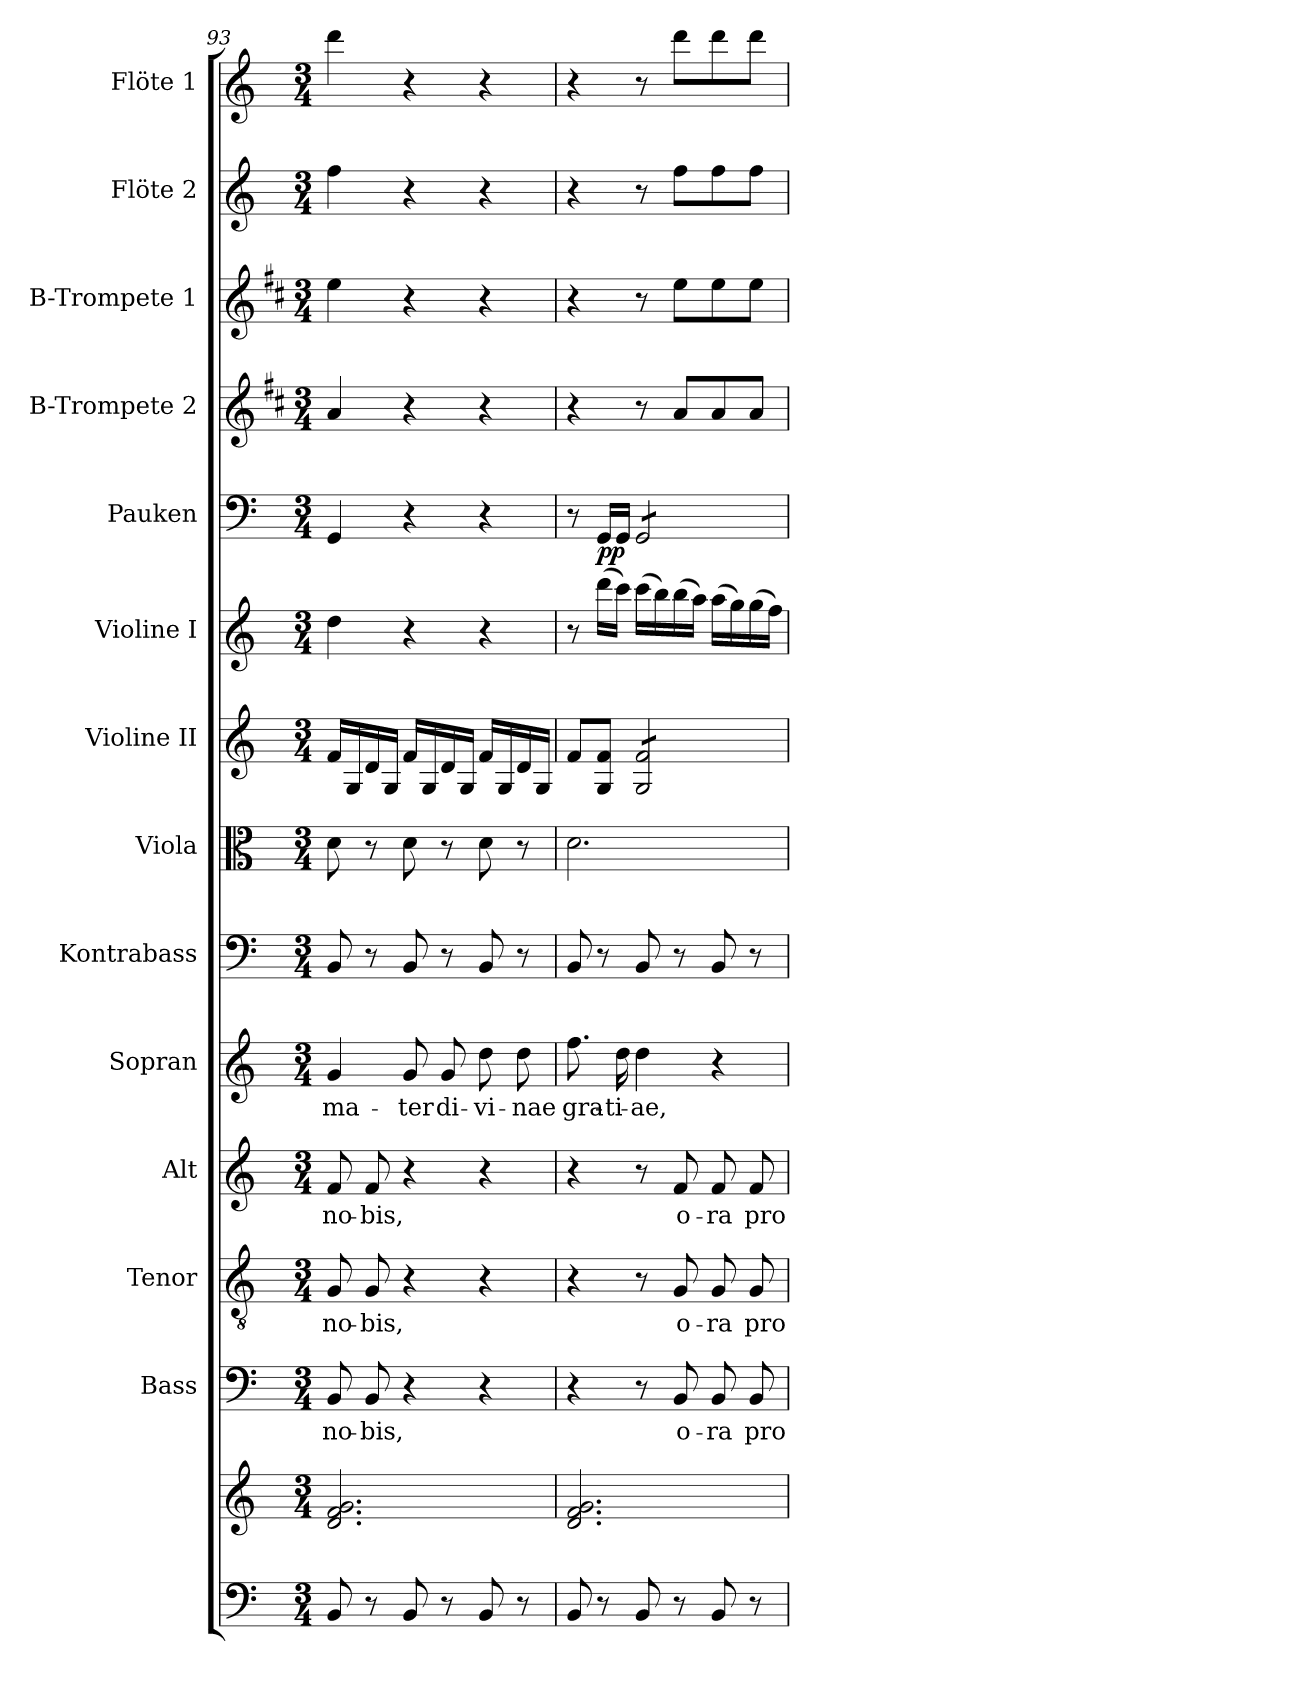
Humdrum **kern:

**kern	**kern	**kern	**text	**kern	**text	**kern	**text	**kern	**text	**kern	**kern	**kern	**kern	**kern	**dynam	**kern	**kern	**kern	**kern
*part14	*part14	*part13	*part13	*part12	*part12	*part11	*part11	*part10	*part10	*part9	*part8	*part7	*part6	*part5	*part5	*part4	*part3	*part2	*part1
*staff15	*staff14	*staff13	*staff13	*staff12	*staff12	*staff11	*staff11	*staff10	*staff10	*staff9	*staff8	*staff7	*staff6	*staff5	*staff5	*staff4	*staff3	*staff2	*staff1
*	*	*I"Bass	*	*I"Tenor	*	*I"Alt	*	*I"Sopran	*	*I"Kontrabass	*I"Viola	*I"Violine II	*I"Violine I	*I"Pauken	*	*I"B-Trompete 2	*I"B-Trompete 1	*I"Flöte 2	*I"Flöte 1
*	*	*I'B.	*	*I'T.	*	*I'A.	*	*I'S.	*	*I'Kb.	*I'Vla.	*I'Vl. II	*I'Vl. I	*I'Pk.	*	*I'B Trp. 2	*I'B Trp. 1	*I'Fl. 2	*I'Fl. 1
*clefF4	*clefG2	*clefF4	*	*clefGv2	*	*clefG2	*	*clefG2	*	*clefF4	*clefC3	*clefG2	*clefG2	*clefF4	*	*clefG2	*clefG2	*clefG2	*clefG2
*	*	*	*	*	*	*	*	*	*	*ITrd7c12	*	*	*	*	*	*ITrd1c2	*ITrd1c2	*	*
*k[]	*k[]	*k[]	*	*k[]	*	*k[]	*	*k[]	*	*k[]	*k[]	*k[]	*k[]	*k[]	*	*k[]	*k[]	*k[]	*k[]
*C:	*C:	*C:	*	*C:	*	*C:	*	*C:	*	*C:	*C:	*C:	*C:	*C:	*	*C:	*C:	*C:	*C:
*M3/4	*M3/4	*M3/4	*	*M3/4	*	*M3/4	*	*M3/4	*	*M3/4	*M3/4	*M3/4	*M3/4	*M3/4	*	*M3/4	*M3/4	*M3/4	*M3/4
=93	=93	=93	=93	=93	=93	=93	=93	=93	=93	=93	=93	=93	=93	=93	=93	=93	=93	=93	=93
!	!	!	!LO:LY:b	!	!LO:LY:b	!	!LO:LY:b	!	!LO:LY:b	!	!	!	!	!	!	!	!	!	!
8BB/	2.d/ 2.f/ 2.g/	8BB/	no-	8G/	no-	8f/	no-	4g/	ma-	8BBB/	8d\	16f/LL	4dd\	4GG/	.	4g/	4dd\	4ff\	4ddd\
.	.	.	.	.	.	.	.	.	.	.	.	16G/	.	.	.	.	.	.	.
!	!	!	!LO:LY:b	!	!LO:LY:b	!	!LO:LY:b	!	!	!	!	!	!	!	!	!	!	!	!
8r	.	8BB/	-bis,	8G/	-bis,	8f/	-bis,	.	.	8r	8r	16d/	.	.	.	.	.	.	.
.	.	.	.	.	.	.	.	.	.	.	.	16G/JJ	.	.	.	.	.	.	.
!	!	!	!	!	!	!	!	!	!LO:LY:b	!	!	!	!	!	!	!	!	!	!
8BB/	.	4r	.	4r	.	4r	.	8g/	-ter	8BBB/	8d\	16f/LL	4r	4r	.	4r	4r	4r	4r
.	.	.	.	.	.	.	.	.	.	.	.	16G/	.	.	.	.	.	.	.
!	!	!	!	!	!	!	!	!	!LO:LY:b	!	!	!	!	!	!	!	!	!	!
8r	.	.	.	.	.	.	.	8g/	di-	8r	8r	16d/	.	.	.	.	.	.	.
.	.	.	.	.	.	.	.	.	.	.	.	16G/JJ	.	.	.	.	.	.	.
!	!	!	!	!	!	!	!	!	!LO:LY:b	!	!	!	!	!	!	!	!	!	!
8BB/	.	4r	.	4r	.	4r	.	8dd\	-vi-	8BBB/	8d\	16f/LL	4r	4r	.	4r	4r	4r	4r
.	.	.	.	.	.	.	.	.	.	.	.	16G/	.	.	.	.	.	.	.
!	!	!	!	!	!	!	!	!	!LO:LY:b	!	!	!	!	!	!	!	!	!	!
8r	.	.	.	.	.	.	.	8dd\	-nae	8r	8r	16d/	.	.	.	.	.	.	.
.	.	.	.	.	.	.	.	.	.	.	.	16G/JJ	.	.	.	.	.	.	.
=94	=94	=94	=94	=94	=94	=94	=94	=94	=94	=94	=94	=94	=94	=94	=94	=94	=94	=94	=94
!	!	!	!	!	!	!	!	!	!LO:LY:b	!	!	!	!	!	!	!	!	!	!
8BB/	2.d/ 2.f/ 2.g/	4r	.	4r	.	4r	.	8.ff\	gra-	8BBB/	2.d\	8f/L	8r	8r	.	4r	4r	4r	4r
!	!	!	!	!	!	!	!	!	!	!	!	!	!	!	!LO:DY:b	!	!	!	!
8r	.	.	.	.	.	.	.	.	.	8r	.	8G/ 8f/J	(>16ddd\LL	16GG/LL	pp	.	.	.	.
!	!	!	!	!	!	!	!	!	!LO:LY:b	!	!	!	!	!	!	!	!	!	!
.	.	.	.	.	.	.	.	16dd\	-ti-	.	.	.	16ccc\JJ)	16GG/JJ	.	.	.	.	.
!	!	!	!	!	!	!	!	!	!LO:LY:b	!	!	!	!	!	!	!	!	!	!
*	*	*	*	*	*	*	*	*	*	*	*	*tremolo	*	*	*	*	*	*	*
*	*	*	*	*	*	*	*	*	*	*	*	*	*	*tremolo	*	*	*	*	*
8BB/	.	8r	.	8r	.	8r	.	4dd\	-ae,	8BBB/	.	8G/ 8f/L	(>16ccc\LL	8GG/L	.	8r	8r	8r	8r
.	.	.	.	.	.	.	.	.	.	.	.	.	16bb\)	.	.	.	.	.	.
!	!	!	!LO:LY:b	!	!LO:LY:b	!	!LO:LY:b	!	!	!	!	!	!	!	!	!	!	!	!
8r	.	8BB/	o-	8G/	o-	8f/	o-	.	.	8r	.	8G/ 8f/	(>16bb\	8GG/	.	8g/L	8dd\L	8ff\L	8ddd\L
.	.	.	.	.	.	.	.	.	.	.	.	.	16aa\JJ)	.	.	.	.	.	.
!	!	!	!LO:LY:b	!	!LO:LY:b	!	!LO:LY:b	!	!	!	!	!	!	!	!	!	!	!	!
8BB/	.	8BB/	-ra	8G/	-ra	8f/	-ra	4r	.	8BBB/	.	8G/ 8f/	(>16aa\LL	8GG/	.	8g/	8dd\	8ff\	8ddd\
.	.	.	.	.	.	.	.	.	.	.	.	.	16gg\)	.	.	.	.	.	.
!	!	!	!LO:LY:b	!	!LO:LY:b	!	!LO:LY:b	!	!	!	!	!	!	!	!	!	!	!	!
8r	.	8BB/	pro	8G/	pro	8f/	pro	.	.	8r	.	8G/ 8f/J	(>16gg\	8GG/J	.	8g/J	8dd\J	8ff\J	8ddd\J
*	*	*	*	*	*	*	*	*	*	*	*	*	*	*Xtremolo	*	*	*	*	*
*	*	*	*	*	*	*	*	*	*	*	*	*Xtremolo	*	*	*	*	*	*	*
.	.	.	.	.	.	.	.	.	.	.	.	.	16ff\JJ)	.	.	.	.	.	.
=	=	=	=	=	=	=	=	=	=	=	=	=	=	=	=	=	=	=	=
*-	*-	*-	*-	*-	*-	*-	*-	*-	*-	*-	*-	*-	*-	*-	*-	*-	*-	*-	*-
